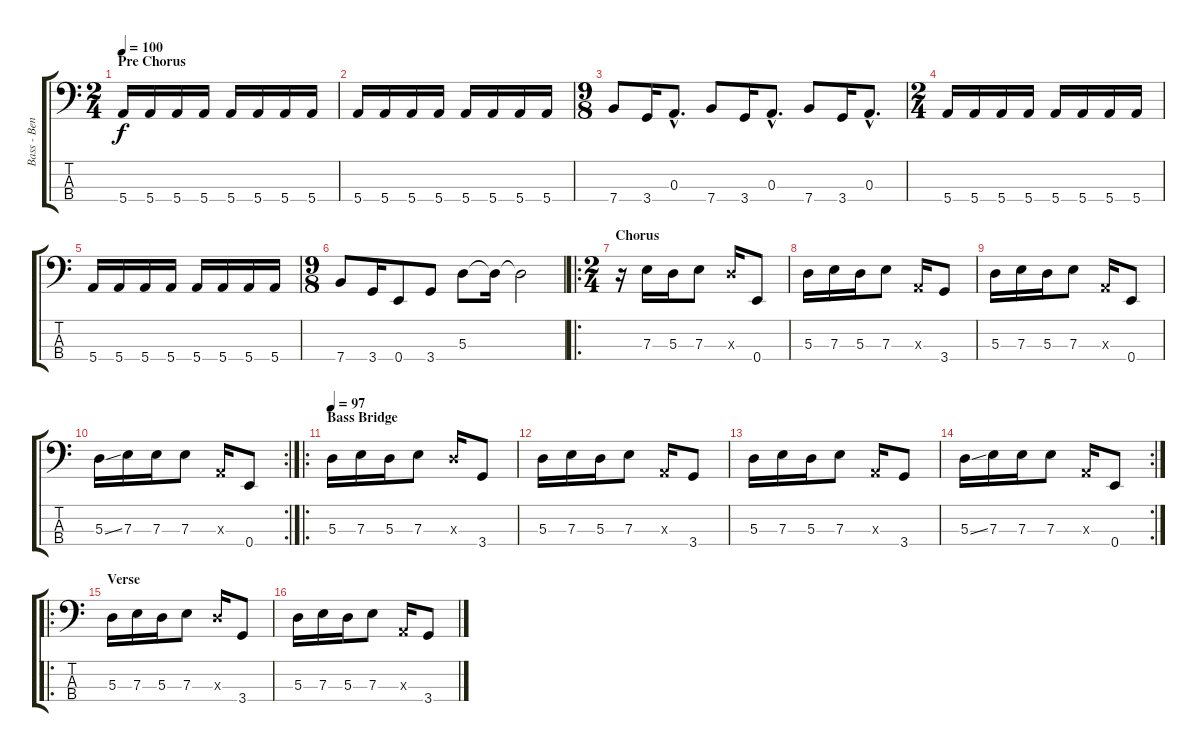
\track ("Bass - Ben Kenney" "Bass - Ben") {instrument electricbassfinger}
\staff {score tabs}
\tuning (G2 D2 A1 E1) {hide}
\ts (2 4)
\section ("" "Pre Chorus")
\tempo 100
\clef f4
\ks c
5.4.16{dy f} 5.4.16 5.4.16 5.4.16 5.4.16 5.4.16 5.4.16 5.4.16 |
5.4.16 5.4.16 5.4.16 5.4.16 5.4.16 5.4.16 5.4.16 5.4.16 |
\ts (9 8)
7.4.8 3.4.16 0.3{hac}.8{d} 7.4.8 3.4.16 0.3{hac}.8{d} 7.4.8 3.4.16 0.3{hac}.8{d} |
\ts (2 4)
5.4.16 5.4.16 5.4.16 5.4.16 5.4.16 5.4.16 5.4.16 5.4.16 |
5.4.16 5.4.16 5.4.16 5.4.16 5.4.16 5.4.16 5.4.16 5.4.16 |
\ts (9 8)
7.4.8 3.4.16 0.4.8 3.4.8 5.3.8 5.3{t}.16 5.3{t}.2 |
\ro
\ts (2 4)
\section ("" "Chorus")
r.16 7.3.16 5.3.16 7.3.8 5.3{x}.16 0.4.8 |
5.3.16 7.3.16 5.3.16 7.3.8 0.3{x}.16 3.4.8 |
5.3.16 7.3.16 5.3.16 7.3.8 0.3{x}.16 0.4.8 |
\rc 2
5.3{ss}.16 7.3.16 7.3.16 7.3.8 0.3{x}.16 0.4.8 |
\ro
\section ("" "Bass Bridge")
\tempo 97
5.3.16{volume 16 instrument electricbasspick} 7.3.16 5.3.16 7.3.8 5.3{x}.16 3.4.8 |
5.3.16 7.3.16 5.3.16 7.3.8 0.3{x}.16 3.4.8 |
5.3.16 7.3.16 5.3.16 7.3.8 0.3{x}.16 3.4.8 |
\rc 2
5.3{ss}.16 7.3.16 7.3.16 7.3.8 0.3{x}.16 0.4.8 |
\ro
\section ("" "Verse")
5.3.16{volume 11 instrument electricbassfinger} 7.3.16 5.3.16 7.3.8 5.3{x}.16 3.4.8 |
5.3.16 7.3.16 5.3.16 7.3.8 0.3{x}.16 3.4.8
